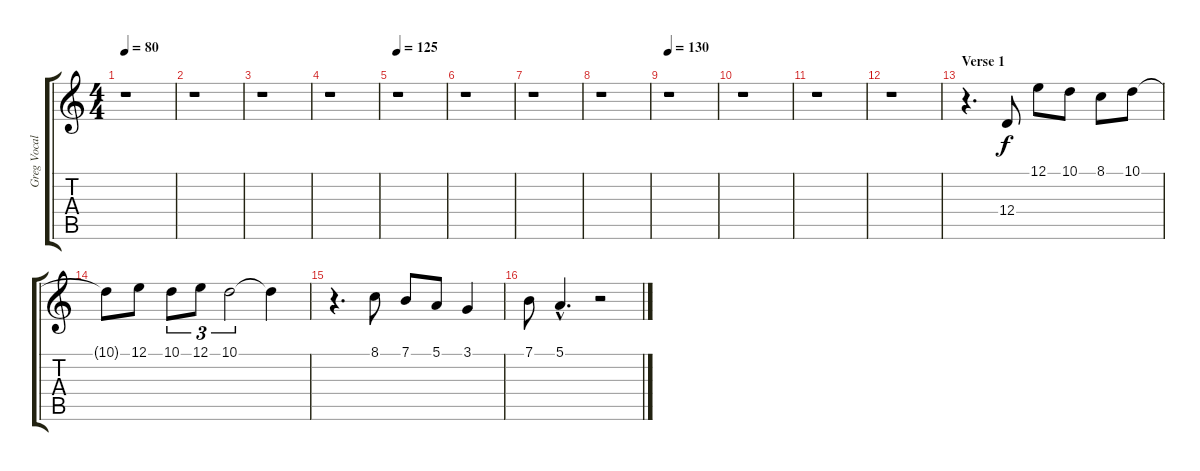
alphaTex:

\track ("Greg Vocal" "Greg Vocal") {instrument lead3calliope}
\staff {score tabs}
\tuning (E4 B3 G3 D3 A2 E2) {hide}
\ts (4 4)
\tempo 80
\tempo 60
\tempo 80
\clef g2
\ks c
r.1{dy f instrument lead3calliope} |
r.1 |
r.1 |
r.1 |
\tempo 125
r.1 |
r.1 |
r.1 |
r.1 |
\tempo 130
r.1 |
r.1 |
r.1 |
r.1 |
\section ("" "Verse 1")
r.4{d} 12.4.8 12.1.8 10.1.8 8.1.8 10.1.8 |
10.1{t}.8 12.1.8 10.1.8{tu (3 2)} 12.1.8{tu (3 2)} 10.1.2{tu (3 2)} 10.1{t}.4 |
r.4{d} 8.1.8 7.1.8 5.1.8 3.1.4 |
7.1.8 5.1{hac}.4{d} r.2
